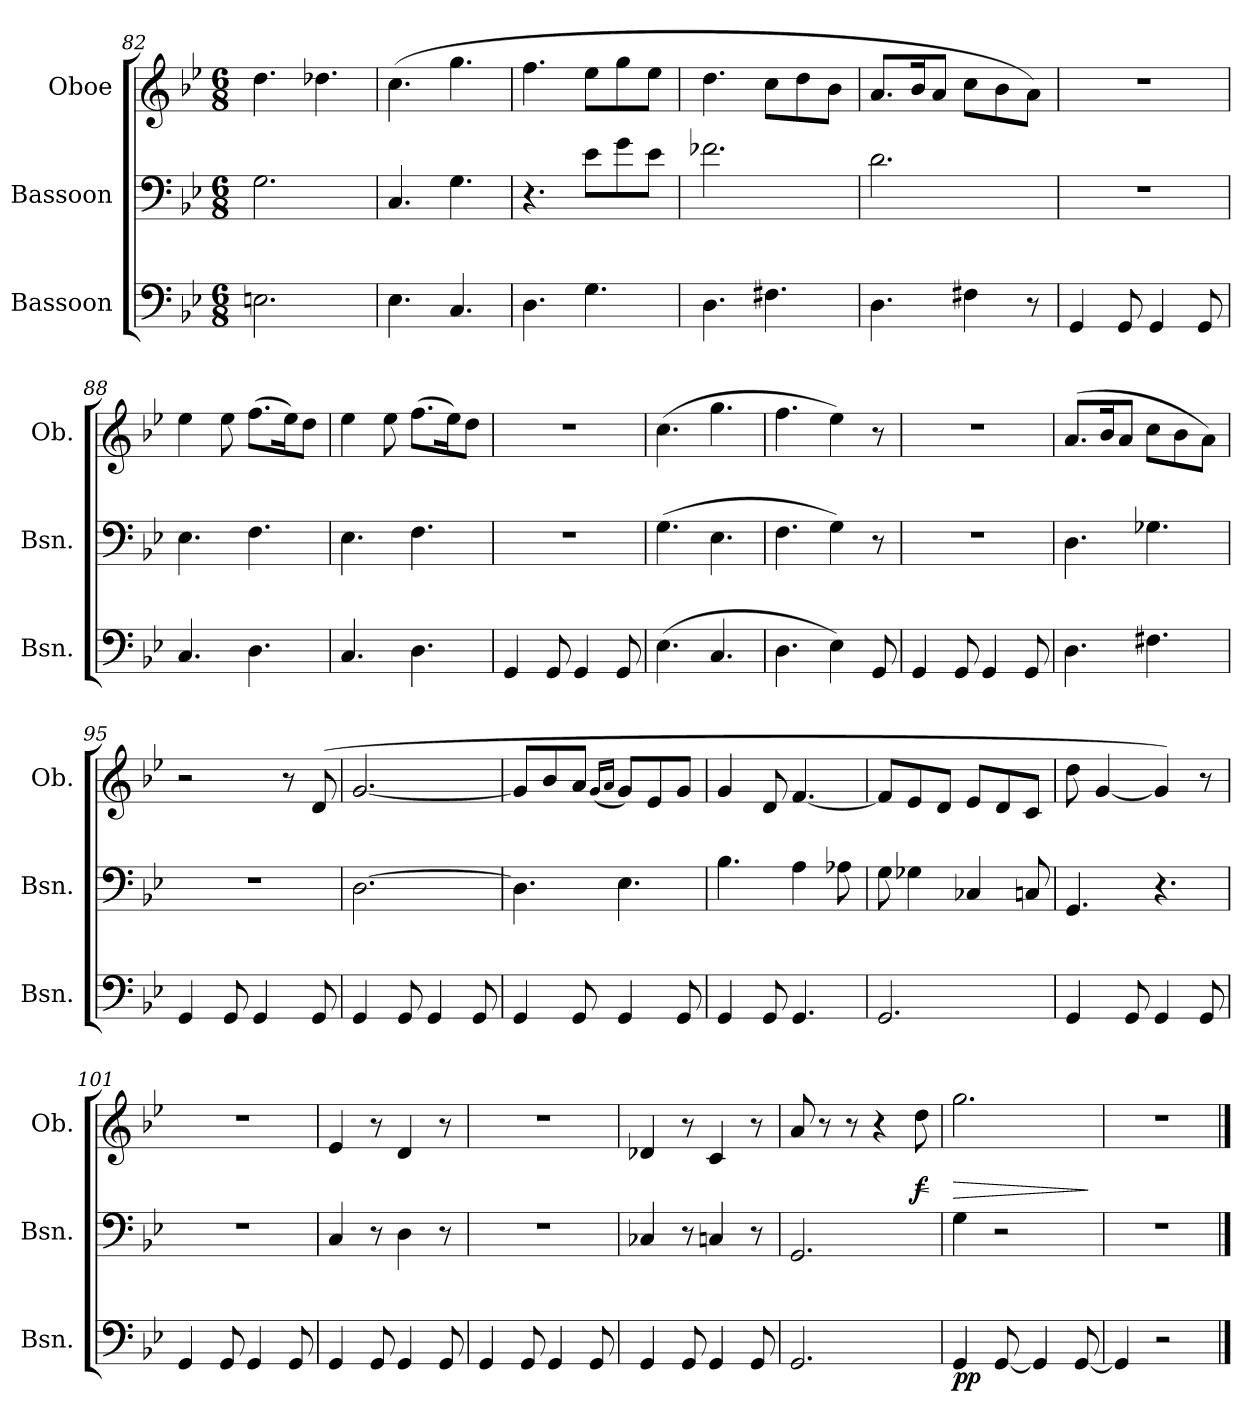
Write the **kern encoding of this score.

**kern	**dynam	**kern	**kern	**dynam
*part3	*part3	*part2	*part1	*part1
*staff3	*staff3	*staff2	*staff1	*staff1
*I"Bassoon	*	*I"Bassoon	*I"Oboe	*
*I'Bsn.	*	*I'Bsn.	*I'Ob.	*
*clefF4	*	*clefF4	*clefG2	*
*k[b-e-]	*	*k[b-e-]	*k[b-e-]	*
*M6/8	*	*M6/8	*M6/8	*
=82	=82	=82	=82	=82
2.En\	.	2.G\	4.dd\	.
.	.	.	4.dd-X\	.
=83	=83	=83	=83	=83
4.E-\	.	4.C/	(4.cc\	.
4.C/	.	4.G\	4.gg\	.
=84	=84	=84	=84	=84
4.D\	.	4.r	4.ff\	.
4.G\	.	8e-\L	8ee-\L	.
.	.	8g\	8gg\	.
.	.	8e-\J	8ee-\J	.
=85	=85	=85	=85	=85
4.D\	.	2.f-X\	4.dd\	.
4.F#X\	.	.	8cc\L	.
.	.	.	8dd\	.
.	.	.	8b-\J	.
=86	=86	=86	=86	=86
4.D\	.	2.d\	8.a/L	.
.	.	.	16b-/K	.
.	.	.	8a/J	.
4F#X\	.	.	8cc\L	.
.	.	.	8b-\	.
8r	.	.	8a\J)	.
=87	=87	=87	=87	=87
4GG/	.	2.r	2.r	.
8GG/	.	.	.	.
4GG/	.	.	.	.
8GG/	.	.	.	.
!!LO:LB:g=z
=88	=88	=88	=88	=88
4.C/	.	4.E-\	4ee-\	.
.	.	.	8ee-\	.
4.D\	.	4.F\	(8.ff\L	.
.	.	.	16ee-\K)	.
.	.	.	8dd\J	.
=89	=89	=89	=89	=89
4.C/	.	4.E-\	4ee-\	.
.	.	.	8ee-\	.
4.D\	.	4.F\	(8.ff\L	.
.	.	.	16ee-\K)	.
.	.	.	8dd\J	.
=90	=90	=90	=90	=90
4GG/	.	2.r	2.r	.
8GG/	.	.	.	.
4GG/	.	.	.	.
8GG/	.	.	.	.
=91	=91	=91	=91	=91
(4.E-\	.	(4.G\	(4.cc\	.
4.C/	.	4.E-\	4.gg\	.
=92	=92	=92	=92	=92
4.D\	.	4.F\	4.ff\	.
4E-\)	.	4G\)	4ee-\)	.
8GG/	.	8r	8r	.
=93	=93	=93	=93	=93
4GG/	.	2.r	2.r	.
8GG/	.	.	.	.
4GG/	.	.	.	.
8GG/	.	.	.	.
=94	=94	=94	=94	=94
4.D\	.	4.D\	(8.a/L	.
.	.	.	16b-/K	.
.	.	.	8a/J	.
4.F#X\	.	4.G-X\	8cc\L	.
.	.	.	8b-\	.
.	.	.	8a\J)	.
!!LO:LB:g=z
=95	=95	=95	=95	=95
4GG/	.	2.r	2r	.
8GG/	.	.	.	.
4GG/	.	.	.	.
.	.	.	8r	.
8GG/	.	.	(8d/	.
=96	=96	=96	=96	=96
4GG/	.	[2.D\	[2.g/	.
8GG/	.	.	.	.
4GG/	.	.	.	.
8GG/	.	.	.	.
=97	=97	=97	=97	=97
4GG/	.	4.D\]	8g/L]	.
.	.	.	8b-/	.
8GG/	.	.	8a/J	.
.	.	.	(16qg/LL	.
.	.	.	16qa/JJ	.
4GG/	.	4.E-\	8g/L)	.
.	.	.	8e-/	.
8GG/	.	.	8g/J	.
=98	=98	=98	=98	=98
4GG/	.	4.B-\	4g/	.
8GG/	.	.	8d/	.
4.GG/	.	4A\	[4.f/	.
.	.	8A-X\	.	.
=99	=99	=99	=99	=99
2.GG/	.	8G\	8f/L]	.
.	.	4G-X\	8e-/	.
.	.	.	8d/J	.
.	.	4C-X/	8e-/L	.
.	.	.	8d/	.
.	.	8Cn/	8c/J	.
=100	=100	=100	=100	=100
4GG/	.	4.GG/	8dd\	.
.	.	.	[4g/	.
8GG/	.	.	.	.
4GG/	.	4.r	4g/])	.
8GG/	.	.	8r	.
!!LO:PB:g=z
=101	=101	=101	=101	=101
4GG/	.	2.r	2.r	.
8GG/	.	.	.	.
4GG/	.	.	.	.
8GG/	.	.	.	.
=102	=102	=102	=102	=102
4GG/	.	4C/	4e-/	.
8GG/	.	8r	8r	.
4GG/	.	4D\	4d/	.
8GG/	.	8r	8r	.
=103	=103	=103	=103	=103
4GG/	.	2.r	2.r	.
8GG/	.	.	.	.
4GG/	.	.	.	.
8GG/	.	.	.	.
=104	=104	=104	=104	=104
4GG/	.	4C-X/	4d-X/	.
8GG/	.	8r	8r	.
4GG/	.	4Cn/	4c/	.
8GG/	.	8r	8r	.
=105	=105	=105	=105	=105
2.GG/	.	2.GG/	8a/	.
.	.	.	8r	.
.	.	.	8r	.
.	.	.	4r	.
!	!	!	!	!LO:HP:b
!	!	!	!	!LO:DY:n=1:b
.	.	.	8dd\	< f
.	.	.	.	[
=106	=106	=106	=106	=106
!	!LO:DY:b	!	!	!LO:HP:b
4GG/	pp	4G\	2.gg\	>
[8GG/	.	2r	.	.
4GG/]	.	.	.	.
[8GG/	.	.	.	.
.	.	.	.	]
=107	=107	=107	=107	=107
4GG/]	.	2.r	2.r	.
2r	.	.	.	.
==	==	==	==	==
*-	*-	*-	*-	*-
